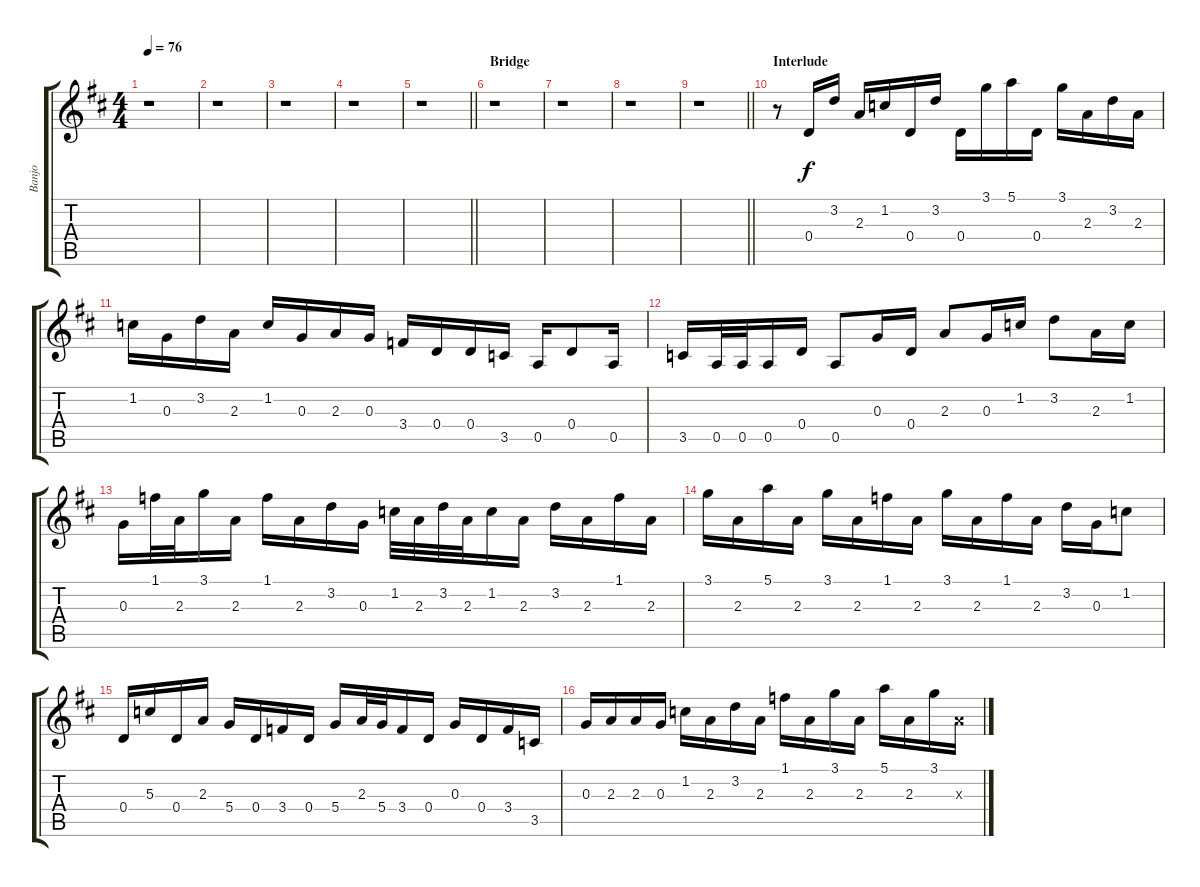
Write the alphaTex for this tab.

\track ("Banjo" "Banjo") {instrument banjo}
\staff {score tabs}
\tuning (E4 B3 G3 D3 A2 D2) {hide}
\displaytranspose 12
\ts (4 4)
\tempo 76
\clef g2
\ks d
r.1{dy f} |
r.1 |
r.1 |
r.1 |
\barLineRight lightlight
r.1 |
\section ("" "Bridge")
r.1 |
r.1 |
r.1 |
\barLineRight lightlight
r.1 |
\section ("" "Interlude")
r.8 0.4.16 3.2.16 2.3.16 1.2.16 0.4.16 3.2.16 0.4.16 3.1.16 5.1.16 0.4.16 3.1.16 2.3.16 3.2.16 2.3.16 |
1.2.16 0.3.16 3.2.16 2.3.16 1.2.16 0.3.16 2.3.16 0.3.16 3.4.16 0.4.16 0.4.16 3.5.16 0.5.16 0.4.8 0.5.16 |
3.5.16 0.5.32 0.5.32 0.5.16 0.4.16 0.5.8 0.3.16 0.4.16 2.3.8 0.3.16 1.2.16 3.2.8 2.3.16 1.2.16 |
0.3.16 1.1.32 2.3.32 3.1.16 2.3.16 1.1.16 2.3.16 3.2.16 0.3.16 1.2.32 2.3.32 3.2.32 2.3.32 1.2.16 2.3.16 3.2.16 2.3.16 1.1.16 2.3.16 |
3.1.16 2.3.16 5.1.16 2.3.16 3.1.16 2.3.16 1.1.16 2.3.16 3.1.16 2.3.16 1.1.16 2.3.16 3.2.16 0.3.16 1.2.8 |
0.4.16 5.3.16 0.4.16 2.3.16 5.4.16 0.4.16 3.4.16 0.4.16 5.4.16 2.3.32 5.4.32 3.4.16 0.4.16 0.3.16 0.4.16 3.4.16 3.5.16 |
0.3.16 2.3.16 2.3.16 0.3.16 1.2.16 2.3.16 3.2.16 2.3.16 1.1.16 2.3.16 3.1.16 2.3.16 5.1.16 2.3.16 3.1.16 2.3{x}.16
